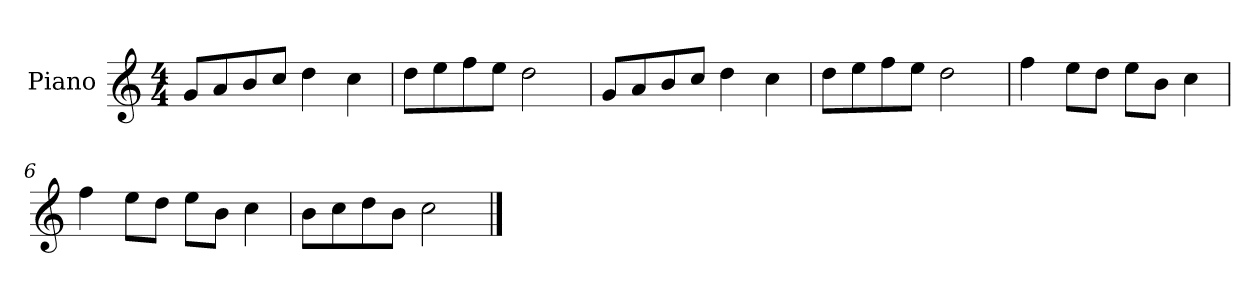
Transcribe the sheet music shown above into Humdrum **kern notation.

**kern
*part1
*staff1
*I"Piano
*I'P-no
*clefG2
*k[]
*M4/4
*MM90
=1
8g/L
8a/
8b/
8cc/J
4dd\
4cc\
=2
8dd\L
8ee\
8ff\
8ee\J
2dd\
=3
8g/L
8a/
8b/
8cc/J
4dd\
4cc\
=4
8dd\L
8ee\
8ff\
8ee\J
2dd\
=5
4ff\
8ee\L
8dd\J
8ee\L
8b\J
4cc\
=6
4ff\
8ee\L
8dd\J
8ee\L
8b\J
4cc\
!!LO:LB:g=z
=7
8b\L
8cc\
8dd\
8b\J
2cc\
==
*-
